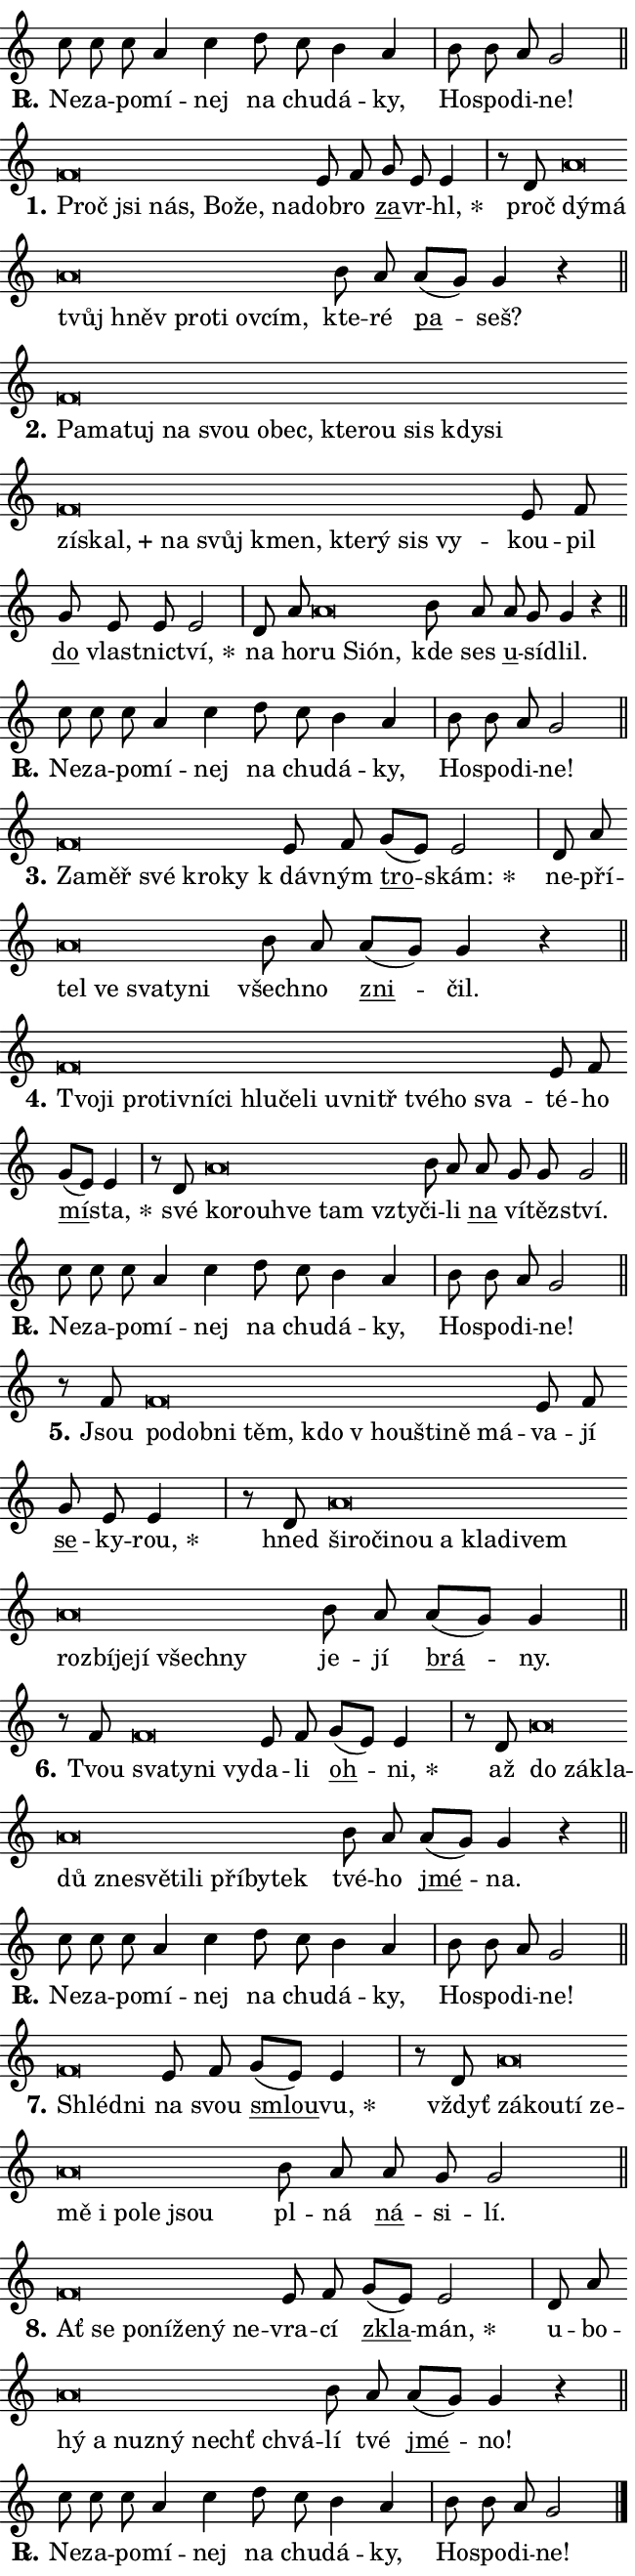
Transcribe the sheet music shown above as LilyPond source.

\version "2.24.0"
\header { tagline = "" }
\paper {
  indent = 0\cm
  top-margin = 0\cm
  right-margin = 0.13\cm % to fit lyric hyphens
  bottom-margin = 0\cm
  left-margin = 0\cm
  paper-width = 11\cm
  page-breaking = #ly:one-page-breaking
  system-system-spacing.basic-distance = #11
  score-system-spacing.basic-distance = #11
  ragged-last = ##f
}


%% Author: Thomas Morley
%% https://lists.gnu.org/archive/html/lilypond-user/2020-05/msg00002.html
#(define (line-position grob)
"Returns position of @var[grob} in current system:
   @code{'start}, if at first time-step
   @code{'end}, if at last time-step
   @code{'middle} otherwise
"
  (let* ((col (ly:item-get-column grob))
         (ln (ly:grob-object col 'left-neighbor))
         (rn (ly:grob-object col 'right-neighbor))
         (col-to-check-left (if (ly:grob? ln) ln col))
         (col-to-check-right (if (ly:grob? rn) rn col))
         (break-dir-left
           (and
             (ly:grob-property col-to-check-left 'non-musical #f)
             (ly:item-break-dir col-to-check-left)))
         (break-dir-right
           (and
             (ly:grob-property col-to-check-right 'non-musical #f)
             (ly:item-break-dir col-to-check-right))))
        (cond ((eqv? 1 break-dir-left) 'start)
              ((eqv? -1 break-dir-right) 'end)
              (else 'middle))))

#(define (tranparent-at-line-position vctor)
  (lambda (grob)
  "Relying on @code{line-position} select the relevant enry from @var{vctor}.
Used to determine transparency,"
    (case (line-position grob)
      ((end) (not (vector-ref vctor 0)))
      ((middle) (not (vector-ref vctor 1)))
      ((start) (not (vector-ref vctor 2))))))

noteHeadBreakVisibility =
#(define-music-function (break-visibility)(vector?)
"Makes @code{NoteHead}s transparent relying on @var{break-visibility}"
#{
  \override NoteHead.transparent =
    #(tranparent-at-line-position break-visibility)
#})

#(define delete-ledgers-for-transparent-note-heads
  (lambda (grob)
    "Reads whether a @code{NoteHead} is transparent.
If so this @code{NoteHead} is removed from @code{'note-heads} from
@var{grob}, which is supposed to be @code{LedgerLineSpanner}.
As a result ledgers are not printed for this @code{NoteHead}"
    (let* ((nhds-array (ly:grob-object grob 'note-heads))
           (nhds-list
             (if (ly:grob-array? nhds-array)
                 (ly:grob-array->list nhds-array)
                 '()))
           ;; Relies on the transparent-property being done before
           ;; Staff.LedgerLineSpanner.after-line-breaking is executed.
           ;; This is fragile ...
           (to-keep
             (remove
               (lambda (nhd)
                 (ly:grob-property nhd 'transparent #f))
               nhds-list)))
      ;; TODO find a better method to iterate over grob-arrays, similiar
      ;; to filter/remove etc for lists
      ;; For now rebuilt from scratch
      (set! (ly:grob-object grob 'note-heads)  '())
      (for-each
        (lambda (nhd)
          (ly:pointer-group-interface::add-grob grob 'note-heads nhd))
        to-keep))))

squashNotes = {
  \override NoteHead.X-extent = #'(-0.2 . 0.2)
  \override NoteHead.Y-extent = #'(-0.75 . 0)
  \override NoteHead.stencil =
    #(lambda (grob)
       (let ((pos (ly:grob-property grob 'staff-position)))
         (begin
           (if (< pos -7) (display "ERROR: Lower brevis then expected\n") (display ""))
           (if (<= pos -6) ly:text-interface::print ly:note-head::print))))
}
unSquashNotes = {
  \revert NoteHead.X-extent
  \revert NoteHead.Y-extent
  \revert NoteHead.stencil
}

hideNotes = \noteHeadBreakVisibility #begin-of-line-visible
unHideNotes = \noteHeadBreakVisibility #all-visible

% work-around for resetting accidentals
% https://lilypond.org/doc/v2.23/Documentation/notation/displaying-rhythms#unmetered-music
cadenzaMeasure = {
  \cadenzaOff
  \partial 1024 s1024
  \cadenzaOn
}

#(define-markup-command (accent layout props text) (markup?)
  "Underline accented syllable"
  (interpret-markup layout props
    #{\markup \override #'(offset . 4.3) \underline { #text }#}))

responsum = \markup \concat {
  "R" \hspace #-1.05 \path #0.1 #'((moveto 0 0.07) (lineto 0.9 0.8)) \hspace #0.05 "."
}

spaceSize = #0.6828661417322834 % exact space size for TeX Gyre Schola

\layout {
  \context {
    \Staff
    \remove "Time_signature_engraver"
    \override LedgerLineSpanner.after-line-breaking = #delete-ledgers-for-transparent-note-heads
  }
  \context {
    \Lyrics {
      \override LyricSpace.minimum-distance = \spaceSize
      \override LyricText.font-name = #"TeX Gyre Schola"
      \override LyricText.font-size = 1
      \override StanzaNumber.font-name = #"TeX Gyre Schola Bold"
      \override StanzaNumber.font-size = 1
    }
  }
  \context {
    \Score 
    \override NoteHead.text =
      #(lambda (grob) 
        (let ((pos (ly:grob-property grob 'staff-position)))
          #{\markup {
            \combine
              \halign #-0.55 \raise #(if (= pos -6) 0 0.5) \override #'(thickness . 2) \draw-line #'(3.2 . 0)
              \musicglyph "noteheads.sM1"
          }#}))
  }
}

% magnetic-lyrics.ily
%
%   written by
%     Jean Abou Samra <jean@abou-samra.fr>
%     Werner Lemberg <wl@gnu.org>
%
%   adapted by
%     Jiri Hon <jiri.hon@gmail.com>
%
% Version 2022-Apr-15

% https://www.mail-archive.com/lilypond-user@gnu.org/msg149350.html

#(define (Left_hyphen_pointer_engraver context)
   "Collect syllable-hyphen-syllable occurrences in lyrics and store
them in properties.  This engraver only looks to the left.  For
example, if the lyrics input is @code{foo -- bar}, it does the
following.

@itemize @bullet
@item
Set the @code{text} property of the @code{LyricHyphen} grob between
@q{foo} and @q{bar} to @code{foo}.

@item
Set the @code{left-hyphen} property of the @code{LyricText} grob with
text @q{foo} to the @code{LyricHyphen} grob between @q{foo} and
@q{bar}.
@end itemize

Use this auxiliary engraver in combination with the
@code{lyric-@/text::@/apply-@/magnetic-@/offset!} hook."
   (let ((hyphen #f)
         (text #f))
     (make-engraver
      (acknowledgers
       ((lyric-syllable-interface engraver grob source-engraver)
        (set! text grob)))
      (end-acknowledgers
       ((lyric-hyphen-interface engraver grob source-engraver)
        ;(when (not (grob::has-interface grob 'lyric-space-interface))
          (set! hyphen grob)));)
      ((stop-translation-timestep engraver)
       (when (and text hyphen)
         (ly:grob-set-object! text 'left-hyphen hyphen))
       (set! text #f)
       (set! hyphen #f)))))

#(define (lyric-text::apply-magnetic-offset! grob)
   "If the space between two syllables is less than the value in
property @code{LyricText@/.details@/.squash-threshold}, move the right
syllable to the left so that it gets concatenated with the left
syllable.

Use this function as a hook for
@code{LyricText@/.after-@/line-@/breaking} if the
@code{Left_@/hyphen_@/pointer_@/engraver} is active."
   (let ((hyphen (ly:grob-object grob 'left-hyphen #f)))
     (when hyphen
       (let ((left-text (ly:spanner-bound hyphen LEFT)))
         (when (grob::has-interface left-text 'lyric-syllable-interface)
           (let* ((common (ly:grob-common-refpoint grob left-text X))
                  (this-x-ext (ly:grob-extent grob common X))
                  (left-x-ext
                   (begin
                     ;; Trigger magnetism for left-text.
                     (ly:grob-property left-text 'after-line-breaking)
                     (ly:grob-extent left-text common X)))
                  ;; `delta` is the gap width between two syllables.
                  (delta (- (interval-start this-x-ext)
                            (interval-end left-x-ext)))
                  (details (ly:grob-property grob 'details))
                  (threshold (assoc-get 'squash-threshold details 0.2)))
             (when (< delta threshold)
               (let* (;; We have to manipulate the input text so that
                      ;; ligatures crossing syllable boundaries are not
                      ;; disabled.  For languages based on the Latin
                      ;; script this is essentially a beautification.
                      ;; However, for non-Western scripts it can be a
                      ;; necessity.
                      (lt (ly:grob-property left-text 'text))
                      (rt (ly:grob-property grob 'text))
                      (is-space (grob::has-interface hyphen 'lyric-space-interface))
                      (space (if is-space " " ""))
                      (extra-delta (if is-space spaceSize 0))
                      ;; Append new syllable.
                      (ltrt-space (if (and (string? lt) (string? rt))
                                (string-append lt space rt)
                                (make-concat-markup (list lt space rt))))
                      ;; Right-align `ltrt` to the right side.
                      (ltrt-space-markup (grob-interpret-markup
                               grob
                               (make-translate-markup
                                (cons (interval-length this-x-ext) 0)
                                (make-right-align-markup ltrt-space)))))
                 (begin
                   ;; Don't print `left-text`.
                   (ly:grob-set-property! left-text 'stencil #f)
                   ;; Set text and stencil (which holds all collected
                   ;; syllables so far) and shift it to the left.
                   (ly:grob-set-property! grob 'text ltrt-space)
                   (ly:grob-set-property! grob 'stencil ltrt-space-markup)
                   (ly:grob-translate-axis! grob (- (- delta extra-delta)) X))))))))))


#(define (lyric-hyphen::displace-bounds-first grob)
   ;; Make very sure this callback isn't triggered too early.
   (let ((left (ly:spanner-bound grob LEFT))
         (right (ly:spanner-bound grob RIGHT)))
     (ly:grob-property left 'after-line-breaking)
     (ly:grob-property right 'after-line-breaking)
     (ly:lyric-hyphen::print grob)))

squashThreshold = #0.4

\layout {
  \context {
    \Lyrics
    \consists #Left_hyphen_pointer_engraver
    \override LyricText.after-line-breaking =
      #lyric-text::apply-magnetic-offset!
    \override LyricHyphen.stencil = #lyric-hyphen::displace-bounds-first
    \override LyricText.details.squash-threshold = \squashThreshold
    \override LyricHyphen.minimum-distance = 0
    \override LyricHyphen.minimum-length = \squashThreshold
  }
}

squashText = \override LyricText.details.squash-threshold = 9999
unSquashText = \override LyricText.details.squash-threshold = \squashThreshold

leftText = \override LyricText.self-alignment-X = #LEFT
unLeftText = \revert LyricText.self-alignment-X

starOffset = #(lambda (grob) 
                (let ((x_offset (ly:self-alignment-interface::aligned-on-x-parent grob)))
                  (if (= x_offset 0) 0 (+ x_offset 1.2))))

star = #(define-music-function (syllable)(string?)
"Append star separator at the end of a syllable"
#{
  \once \override LyricText.X-offset = #starOffset
  \lyricmode { \markup {
    #syllable
    \override #'((font-name . "TeX Gyre Schola Bold")) \hspace #0.2 \lower #0.65 \larger "*"
  } }
#})

starAccent = #(define-music-function (syllable)(string?)
"Append star separator at the end of a syllable and make accent"
#{
  \once \override LyricText.X-offset = #starOffset
  \lyricmode { \markup {
    \accent #syllable
    \override #'((font-name . "TeX Gyre Schola Bold")) \hspace #0.2 \lower #0.65 \larger "*"
  } }
#})

breath = #(define-music-function (syllable)(string?)
"Append breathing indicator at the end of a syllable"
#{
  \lyricmode { \markup { #syllable "+" } }
#})

optionalBreath = #(define-music-function (syllable)(string?)
"Append optional breathing indicator at the end of a syllable"
#{
  \lyricmode { \markup { #syllable "(+)" } }
#})


\score {
    <<
        \new Voice = "melody" { \cadenzaOn \key c \major \relative { c''8 c c a4 c \bar "" d8 c \bar "" b4 a \cadenzaMeasure \bar "|" b8 b a g2 \cadenzaMeasure \bar "||" \break } }
        \new Lyrics \lyricsto "melody" { \lyricmode { \set stanza = \responsum
Ne -- za -- po -- mí -- nej na chu -- dá -- ky, Ho -- spo -- di -- ne! } }
    >>
    \layout {}
}

\score {
    <<
        \new Voice = "melody" { \cadenzaOn \key c \major \relative { \squashNotes f'\breve*1/16 \hideNotes \breve*1/16 \bar "" \breve*1/16 \bar "" \breve*1/16 \bar "" \breve*1/16 \breve*1/16 \bar "" \unHideNotes \unSquashNotes e8 f \bar "" g e e4 \cadenzaMeasure \bar "|" r8 d8 \squashNotes a'\breve*1/16 \hideNotes \breve*1/16 \bar "" \breve*1/16 \bar "" \breve*1/16 \bar "" \breve*1/16 \bar "" \breve*1/16 \bar "" \breve*1/16 \breve*1/16 \bar "" \unHideNotes \unSquashNotes b8 a \bar "" a[( g)] g4 r \cadenzaMeasure \bar "||" \break } }
        \new Lyrics \lyricsto "melody" { \lyricmode { \set stanza = "1."
\leftText Proč \squashText jsi nás, Bo -- že, na -- \unLeftText \unSquashText dob -- ro \markup \accent za -- vr -- \star hl, proč \leftText dý -- \squashText má tvůj hněv pro -- ti ov -- cím, \unLeftText \unSquashText kte -- ré \markup \accent pa -- seš? } }
    >>
    \layout {}
}

\score {
    <<
        \new Voice = "melody" { \cadenzaOn \key c \major \relative { \squashNotes f'\breve*1/16 \hideNotes \breve*1/16 \bar "" \breve*1/16 \bar "" \breve*1/16 \bar "" \breve*1/16 \bar "" \breve*1/16 \bar "" \breve*1/16 \bar "" \breve*1/16 \bar "" \breve*1/16 \bar "" \breve*1/16 \bar "" \breve*1/16 \bar "" \breve*1/16 \bar "" \breve*1/16 \bar "" \breve*1/16 \bar "" \breve*1/16 \bar "" \breve*1/16 \bar "" \breve*1/16 \bar "" \breve*1/16 \bar "" \breve*1/16 \bar "" \breve*1/16 \breve*1/16 \bar "" \unHideNotes \unSquashNotes e8 f \bar "" g e e e2 \cadenzaMeasure \bar "|" d8 a' \bar "" \squashNotes a\breve*1/16 \hideNotes \breve*1/16 \breve*1/16 \bar "" \unHideNotes \unSquashNotes b8 a \bar "" a g g4 r \cadenzaMeasure \bar "||" \break } }
        \new Lyrics \lyricsto "melody" { \lyricmode { \set stanza = "2."
\leftText Pa -- \squashText ma -- tuj na svou o -- bec, kte -- rou sis kdy -- si zí -- \breath "skal," na svůj kmen, kte -- rý sis vy -- \unLeftText \unSquashText kou -- pil \markup \accent do vlast -- nic -- \star tví, na ho -- \leftText ru \squashText Si -- ón, \unLeftText \unSquashText kde ses \markup \accent u -- sí -- dlil. } }
    >>
    \layout {}
}

\score {
    <<
        \new Voice = "melody" { \cadenzaOn \key c \major \relative { c''8 c c a4 c \bar "" d8 c \bar "" b4 a \cadenzaMeasure \bar "|" b8 b a g2 \cadenzaMeasure \bar "||" \break } }
        \new Lyrics \lyricsto "melody" { \lyricmode { \set stanza = \responsum
Ne -- za -- po -- mí -- nej na chu -- dá -- ky, Ho -- spo -- di -- ne! } }
    >>
    \layout {}
}

\score {
    <<
        \new Voice = "melody" { \cadenzaOn \key c \major \relative { \squashNotes f'\breve*1/16 \hideNotes \breve*1/16 \bar "" \breve*1/16 \bar "" \breve*1/16 \breve*1/16 \bar "" \unHideNotes \unSquashNotes e8 f \bar "" g[( e)] e2 \cadenzaMeasure \bar "|" d8 a' \bar "" \squashNotes a\breve*1/16 \hideNotes \breve*1/16 \bar "" \breve*1/16 \bar "" \breve*1/16 \breve*1/16 \bar "" \unHideNotes \unSquashNotes b8 a \bar "" a[( g)] g4 r \cadenzaMeasure \bar "||" \break } }
        \new Lyrics \lyricsto "melody" { \lyricmode { \set stanza = "3."
\leftText Za -- \squashText měř své kro -- ky \unLeftText \unSquashText "k dáv" -- ným \markup \accent tro -- \star skám: ne -- pří -- \leftText tel \squashText ve sva -- ty -- ni \unLeftText \unSquashText všech -- no \markup \accent zni -- čil. } }
    >>
    \layout {}
}

\score {
    <<
        \new Voice = "melody" { \cadenzaOn \key c \major \relative { \squashNotes f'\breve*1/16 \hideNotes \breve*1/16 \bar "" \breve*1/16 \bar "" \breve*1/16 \bar "" \breve*1/16 \bar "" \breve*1/16 \bar "" \breve*1/16 \bar "" \breve*1/16 \bar "" \breve*1/16 \bar "" \breve*1/16 \bar "" \breve*1/16 \bar "" \breve*1/16 \bar "" \breve*1/16 \breve*1/16 \bar "" \unHideNotes \unSquashNotes e8 f \bar "" g[( e)] e4 \cadenzaMeasure \bar "|" r8 d8 \squashNotes a'\breve*1/16 \hideNotes \breve*1/16 \bar "" \breve*1/16 \bar "" \breve*1/16 \breve*1/16 \bar "" \unHideNotes \unSquashNotes b8 a \bar "" a g g g2 \cadenzaMeasure \bar "||" \break } }
        \new Lyrics \lyricsto "melody" { \lyricmode { \set stanza = "4."
\leftText Tvo -- \squashText ji pro -- tiv -- ní -- ci hlu -- če -- li u -- vnitř tvé -- ho sva -- \unLeftText \unSquashText té -- ho \markup \accent mí -- \star sta, své \leftText ko -- \squashText rouh -- ve tam vzty -- \unLeftText \unSquashText či -- li \markup \accent na ví -- těz -- ství. } }
    >>
    \layout {}
}

\score {
    <<
        \new Voice = "melody" { \cadenzaOn \key c \major \relative { c''8 c c a4 c \bar "" d8 c \bar "" b4 a \cadenzaMeasure \bar "|" b8 b a g2 \cadenzaMeasure \bar "||" \break } }
        \new Lyrics \lyricsto "melody" { \lyricmode { \set stanza = \responsum
Ne -- za -- po -- mí -- nej na chu -- dá -- ky, Ho -- spo -- di -- ne! } }
    >>
    \layout {}
}

\score {
    <<
        \new Voice = "melody" { \cadenzaOn \key c \major \relative { r8 f'8 \squashNotes f\breve*1/16 \hideNotes \breve*1/16 \bar "" \breve*1/16 \bar "" \breve*1/16 \bar "" \breve*1/16 \bar "" \breve*1/16 \bar "" \breve*1/16 \bar "" \breve*1/16 \breve*1/16 \bar "" \unHideNotes \unSquashNotes e8 f \bar "" g e e4 \cadenzaMeasure \bar "|" r8 d8 \squashNotes a'\breve*1/16 \hideNotes \breve*1/16 \bar "" \breve*1/16 \bar "" \breve*1/16 \bar "" \breve*1/16 \bar "" \breve*1/16 \bar "" \breve*1/16 \bar "" \breve*1/16 \bar "" \breve*1/16 \bar "" \breve*1/16 \bar "" \breve*1/16 \bar "" \breve*1/16 \bar "" \breve*1/16 \breve*1/16 \bar "" \unHideNotes \unSquashNotes b8 a \bar "" a[( g)] g4 \cadenzaMeasure \bar "||" \break } }
        \new Lyrics \lyricsto "melody" { \lyricmode { \set stanza = "5."
Jsou \leftText po -- \squashText dob -- ni těm, kdo "v hou" -- šti -- ně má -- \unLeftText \unSquashText va -- jí \markup \accent se -- ky -- \star rou, hned \leftText ši -- \squashText ro -- či -- nou a kla -- di -- vem roz -- bí -- je -- jí všech -- ny \unLeftText \unSquashText je -- jí \markup \accent brá -- ny. } }
    >>
    \layout {}
}

\score {
    <<
        \new Voice = "melody" { \cadenzaOn \key c \major \relative { r8 f'8 \squashNotes f\breve*1/16 \hideNotes \breve*1/16 \bar "" \breve*1/16 \breve*1/16 \bar "" \unHideNotes \unSquashNotes e8 f \bar "" g[( e)] e4 \cadenzaMeasure \bar "|" r8 d8 \squashNotes a'\breve*1/16 \hideNotes \breve*1/16 \bar "" \breve*1/16 \bar "" \breve*1/16 \bar "" \breve*1/16 \bar "" \breve*1/16 \bar "" \breve*1/16 \bar "" \breve*1/16 \bar "" \breve*1/16 \bar "" \breve*1/16 \breve*1/16 \bar "" \unHideNotes \unSquashNotes b8 a \bar "" a[( g)] g4 r \cadenzaMeasure \bar "||" \break } }
        \new Lyrics \lyricsto "melody" { \lyricmode { \set stanza = "6."
Tvou \leftText sva -- \squashText ty -- ni vy -- \unLeftText \unSquashText da -- li \markup \accent oh -- \star ni, až \leftText do \squashText zá -- kla -- dů zne -- svě -- ti -- li pří -- by -- tek \unLeftText \unSquashText tvé -- ho \markup \accent jmé -- na. } }
    >>
    \layout {}
}

\score {
    <<
        \new Voice = "melody" { \cadenzaOn \key c \major \relative { c''8 c c a4 c \bar "" d8 c \bar "" b4 a \cadenzaMeasure \bar "|" b8 b a g2 \cadenzaMeasure \bar "||" \break } }
        \new Lyrics \lyricsto "melody" { \lyricmode { \set stanza = \responsum
Ne -- za -- po -- mí -- nej na chu -- dá -- ky, Ho -- spo -- di -- ne! } }
    >>
    \layout {}
}

\score {
    <<
        \new Voice = "melody" { \cadenzaOn \key c \major \relative { \squashNotes f'\breve*1/16 \hideNotes \breve*1/16 \bar "" \unHideNotes \unSquashNotes e8 f \bar "" g[( e)] e4 \cadenzaMeasure \bar "|" r8 d8 \squashNotes a'\breve*1/16 \hideNotes \breve*1/16 \bar "" \breve*1/16 \bar "" \breve*1/16 \bar "" \breve*1/16 \bar "" \breve*1/16 \bar "" \breve*1/16 \bar "" \breve*1/16 \breve*1/16 \bar "" \unHideNotes \unSquashNotes b8 a \bar "" a g g2 \cadenzaMeasure \bar "||" \break } }
        \new Lyrics \lyricsto "melody" { \lyricmode { \set stanza = "7."
\leftText Shléd -- \squashText ni \unLeftText \unSquashText na svou \markup \accent smlou -- \star vu, vždyť \leftText zá -- \squashText kou -- tí ze -- mě i po -- le jsou \unLeftText \unSquashText pl -- ná \markup \accent ná -- si -- lí. } }
    >>
    \layout {}
}

\score {
    <<
        \new Voice = "melody" { \cadenzaOn \key c \major \relative { \squashNotes f'\breve*1/16 \hideNotes \breve*1/16 \bar "" \breve*1/16 \bar "" \breve*1/16 \bar "" \breve*1/16 \bar "" \breve*1/16 \breve*1/16 \bar "" \unHideNotes \unSquashNotes e8 f \bar "" g[( e)] e2 \cadenzaMeasure \bar "|" d8 a' \bar "" \squashNotes a\breve*1/16 \hideNotes \breve*1/16 \bar "" \breve*1/16 \bar "" \breve*1/16 \bar "" \breve*1/16 \breve*1/16 \bar "" \unHideNotes \unSquashNotes b8 a \bar "" a[( g)] g4 r \cadenzaMeasure \bar "||" \break } }
        \new Lyrics \lyricsto "melody" { \lyricmode { \set stanza = "8."
\leftText Ať \squashText se po -- ní -- že -- ný ne -- \unLeftText \unSquashText vra -- cí \markup \accent zkla -- \star mán, u -- bo -- \leftText hý \squashText a nuz -- ný nechť chvá -- \unLeftText \unSquashText lí tvé \markup \accent jmé -- no! } }
    >>
    \layout {}
}

\score {
    <<
        \new Voice = "melody" { \cadenzaOn \key c \major \relative { c''8 c c a4 c \bar "" d8 c \bar "" b4 a \cadenzaMeasure \bar "|" b8 b a g2 \cadenzaMeasure \bar "||" \break } \bar "|." }
        \new Lyrics \lyricsto "melody" { \lyricmode { \set stanza = \responsum
Ne -- za -- po -- mí -- nej na chu -- dá -- ky, Ho -- spo -- di -- ne! } }
    >>
    \layout {}
}
